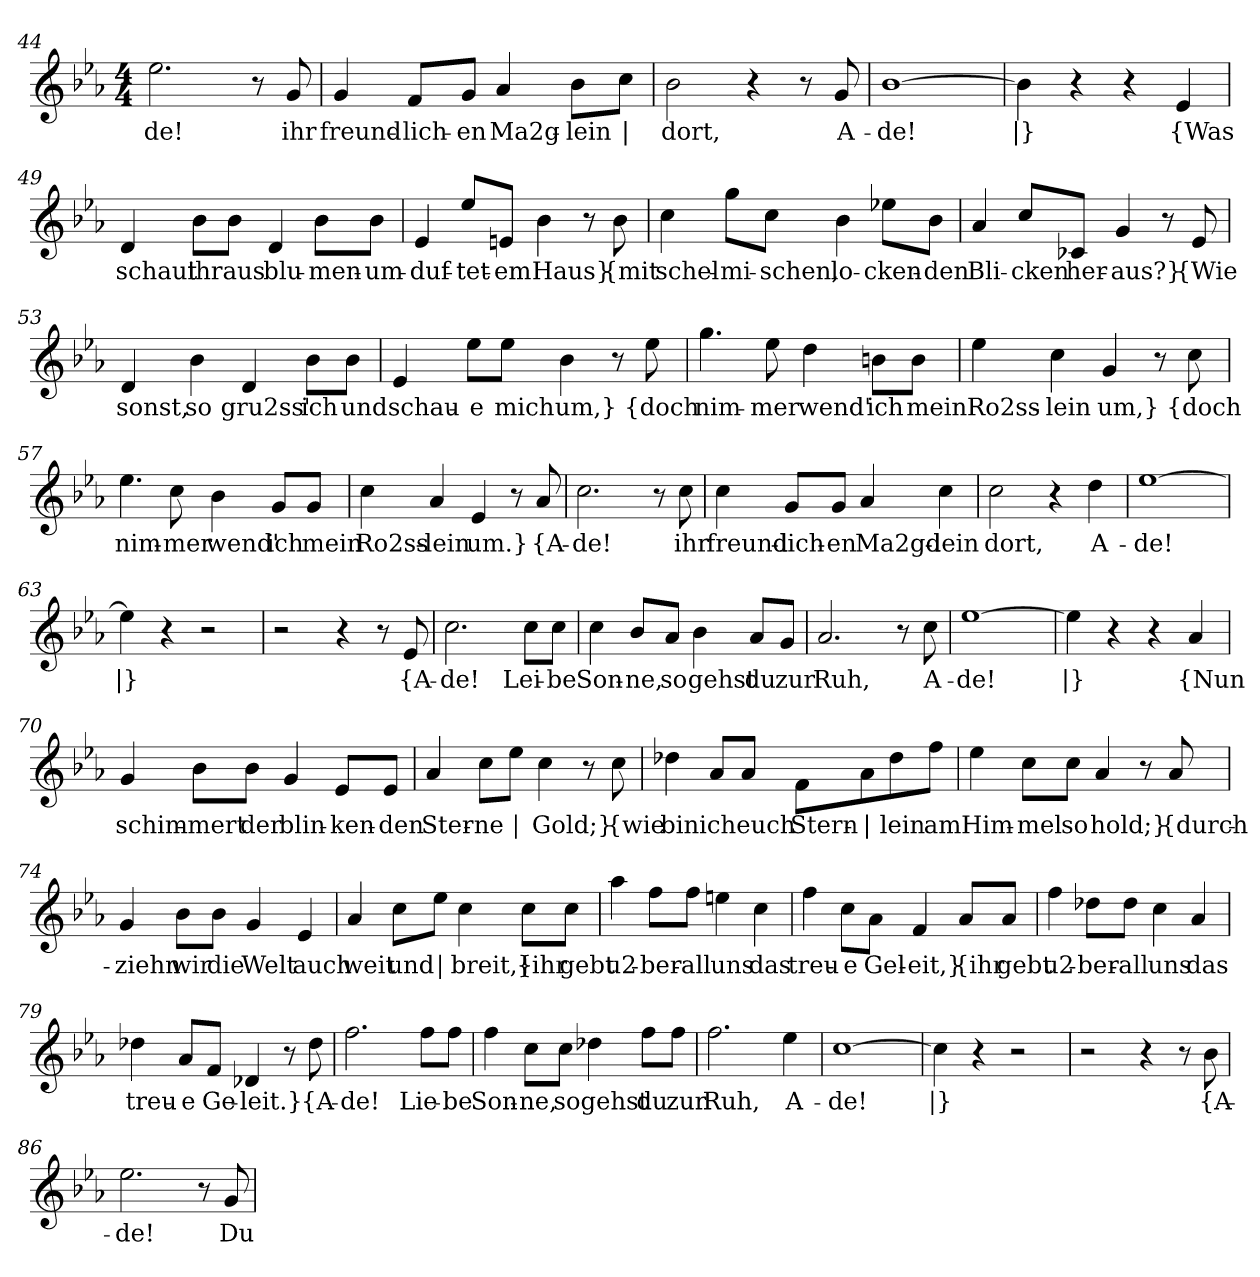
**kern	**text
*part1	*part1
*staff1	*staff1
*clefG2	*
*k[b-e-a-]	*
*M4/4	*
=44	=44
!	!LO:LY:b
2.ee-\	-de!
8r	.
!	!LO:LY:b
8g/	ihr
=45	=45
!	!LO:LY:b
4g/	freund-
!	!LO:LY:b
8f/L	-lich-
!	!LO:LY:b
8g/J	-en
!	!LO:LY:b
4a-/	Ma2g-
!	!LO:LY:b
8b-\L	-lein
!	!LO:LY:b
8cc\J	|
=46	=46
!	!LO:LY:b
2b-\	dort,
4r	.
8r	.
!	!LO:LY:b
8g/	A-
=47	=47
!	!LO:LY:b
[1b-	-de!
=48	=48
!	!LO:LY:b
4b-\]	|}
4r	.
4r	.
!	!LO:LY:b
4e-/	{Was
!!LO:LB:g=z
=49	=49
!	!LO:LY:b
4d/	schaut
!	!LO:LY:b
8b-\L	ihr
!	!LO:LY:b
8b-\J	aus
!	!LO:LY:b
4d/	blu-
!	!LO:LY:b
8b-\L	-men-
!	!LO:LY:b
8b-\J	-um-
=50	=50
!	!LO:LY:b
4e-/	-duf-
!	!LO:LY:b
8ee-/L	-tet-
!	!LO:LY:b
8en/J	-em
!	!LO:LY:b
4b-\	Haus}
8r	.
!	!LO:LY:b
8b-\	{mit
=51	=51
!	!LO:LY:b
4cc\	schel-
!	!LO:LY:b
8gg\L	-mi-
!	!LO:LY:b
8cc\J	-schen,
!	!LO:LY:b
4b-\	lo-
!	!LO:LY:b
8ee-X\L	-cken-
!	!LO:LY:b
8b-\J	-den
!!LO:LB:g=z
=52	=52
!	!LO:LY:b
4a-/	Bli-
!	!LO:LY:b
8cc/L	-cken
!	!LO:LY:b
8c-X/J	her-
!	!LO:LY:b
4g/	-aus?}
8r	.
!	!LO:LY:b
8e-/	{Wie
=53	=53
!	!LO:LY:b
4d/	sonst,
!	!LO:LY:b
4b-\	so
!	!LO:LY:b
4d/	gru2ss'
!	!LO:LY:b
8b-\L	ich
!	!LO:LY:b
8b-\J	und
=54	=54
!	!LO:LY:b
4e-/	schau-
!	!LO:LY:b
8ee-\L	-e
!	!LO:LY:b
8ee-\J	mich
!	!LO:LY:b
4b-\	um,}
8r	.
!	!LO:LY:b
8ee-\	{doch
!!LO:LB:g=z
=55	=55
!	!LO:LY:b
4.gg\	nim-
!	!LO:LY:b
8ee-\	-mer
!	!LO:LY:b
4dd\	wend'
!	!LO:LY:b
8bn\L	ich
!	!LO:LY:b
8b\J	mein
=56	=56
!	!LO:LY:b
4ee-\	Ro2ss-
!	!LO:LY:b
4cc\	-lein
!	!LO:LY:b
4g/	um,}
8r	.
!	!LO:LY:b
8cc\	{doch
=57	=57
!	!LO:LY:b
4.ee-\	nim-
!	!LO:LY:b
8cc\	-mer
!	!LO:LY:b
4b-\	wend'
!	!LO:LY:b
8g/L	ich
!	!LO:LY:b
8g/J	mein
!!LO:LB:g=z
=58	=58
!	!LO:LY:b
4cc\	Ro2ss-
!	!LO:LY:b
4a-/	-lein
!	!LO:LY:b
4e-/	um.}
8r	.
!	!LO:LY:b
8a-/	{A-
=59	=59
!	!LO:LY:b
2.cc\	-de!
8r	.
!	!LO:LY:b
8cc\	ihr
=60	=60
!	!LO:LY:b
4cc\	freund-
!	!LO:LY:b
8g/L	-lich-
!	!LO:LY:b
8g/J	-en
!	!LO:LY:b
4a-/	Ma2gd-
!	!LO:LY:b
4cc\	-lein
=61	=61
!	!LO:LY:b
2cc\	dort,
4r	.
!	!LO:LY:b
4dd\	A-
=62	=62
!	!LO:LY:b
[1ee-	-de!
=63	=63
!	!LO:LY:b
4ee-\]	|}
4r	.
2r	.
=64	=64
2r	.
4r	.
8r	.
!	!LO:LY:b
8e-/	{A-
!!LO:LB:g=z
=65	=65
!	!LO:LY:b
2.cc\	de!
!	!LO:LY:b
8cc\L	Lei-
!	!LO:LY:b
8cc\J	-be
=66	=66
!	!LO:LY:b
4cc\	Son-
!	!LO:LY:b
8b-/L	-ne,
!	!LO:LY:b
8a-/J	so
!	!LO:LY:b
4b-\	gehst
!	!LO:LY:b
8a-/L	du
!	!LO:LY:b
8g/J	zur
=67	=67
!	!LO:LY:b
2.a-/	Ruh,
8r	.
!	!LO:LY:b
8cc\	A-
=68	=68
!	!LO:LY:b
[1ee-	de!
=69	=69
!	!LO:LY:b
4ee-\]	|}
4r	.
4r	.
!	!LO:LY:b
4a-/	{Nun
!!LO:LB:g=z
=70	=70
!	!LO:LY:b
4g/	schim-
!	!LO:LY:b
8b-\L	-mert
!	!LO:LY:b
8b-\J	der
!	!LO:LY:b
4g/	blin-
!	!LO:LY:b
8e-/L	-ken-
!	!LO:LY:b
8e-/J	-den
=71	=71
!	!LO:LY:b
4a-/	Ster-
!	!LO:LY:b
8cc\L	-ne
!	!LO:LY:b
8ee-\J	|
!	!LO:LY:b
4cc\	Gold;}
8r	.
!	!LO:LY:b
8cc\	{wie
=72	=72
!	!LO:LY:b
4dd-X\	bin
!	!LO:LY:b
8a-/L	ich
!	!LO:LY:b
8a-/J	euch
!	!LO:LY:b
8f\L	Stern-
!	!LO:LY:b
8a-\	|
!	!LO:LY:b
8dd-\	-lein
!	!LO:LY:b
8ff\J	am
!!LO:LB:g=z
=73	=73
!	!LO:LY:b
4ee-\	Him-
!	!LO:LY:b
8cc\L	-mel
!	!LO:LY:b
8cc\J	so
!	!LO:LY:b
4a-/	hold;}
8r	.
!	!LO:LY:b
8a-/	{durch-
=74	=74
!	!LO:LY:b
4g/	-ziehn
!	!LO:LY:b
8b-\L	wir
!	!LO:LY:b
8b-\J	die
!	!LO:LY:b
4g/	Welt
!	!LO:LY:b
4e-/	auch
=75	=75
!	!LO:LY:b
4a-/	weit
!	!LO:LY:b
8cc\L	und
!	!LO:LY:b
8ee-\J	|
!	!LO:LY:b
4cc\	breit,}
!	!LO:LY:b
8cc\L	{ihr
!	!LO:LY:b
8cc\J	gebt
!!LO:LB:g=z
=76	=76
!	!LO:LY:b
4aa-\	u2-
!	!LO:LY:b
8ff\L	-ber-
!	!LO:LY:b
8ff\J	-all
!	!LO:LY:b
4een\	uns
!	!LO:LY:b
4cc\	das
=77	=77
!	!LO:LY:b
4ff\	treu-
!	!LO:LY:b
8cc\L	-e
!	!LO:LY:b
8a-\J	Gel-
!	!LO:LY:b
4f/	-eit,}
!	!LO:LY:b
8a-/L	{ihr
!	!LO:LY:b
8a-/J	gebt
=78	=78
!	!LO:LY:b
4ff\	u2-
!	!LO:LY:b
8dd-X\L	-ber-
!	!LO:LY:b
8dd-\J	-all
!	!LO:LY:b
4cc\	uns
!	!LO:LY:b
4a-/	das
=79	=79
!	!LO:LY:b
4dd-X\	treu-
!	!LO:LY:b
8a-/L	-e
!	!LO:LY:b
8f/J	Ge-
!	!LO:LY:b
4d-X/	-leit.}
8r	.
!	!LO:LY:b
8dd-\	{A-
!!LO:LB:g=z
=80	=80
!	!LO:LY:b
2.ff\	-de!
!	!LO:LY:b
8ff\L	Lie-
!	!LO:LY:b
8ff\J	-be
=81	=81
!	!LO:LY:b
4ff\	Son-
!	!LO:LY:b
8cc\L	-ne,
!	!LO:LY:b
8cc\J	so
!	!LO:LY:b
4dd-X\	gehst
!	!LO:LY:b
8ff\L	du
!	!LO:LY:b
8ff\J	zur
=82	=82
!	!LO:LY:b
2.ff\	Ruh,
!	!LO:LY:b
4ee-\	A-
=83	=83
!	!LO:LY:b
[1cc	-de!
=84	=84
!	!LO:LY:b
4cc\]	|}
4r	.
2r	.
=85	=85
2r	.
4r	.
8r	.
!	!LO:LY:b
8b-\	{A-
=86	=86
!	!LO:LY:b
2.ee-\	-de!
8r	.
!	!LO:LY:b
8g/	Du
=	=
*-	*-
